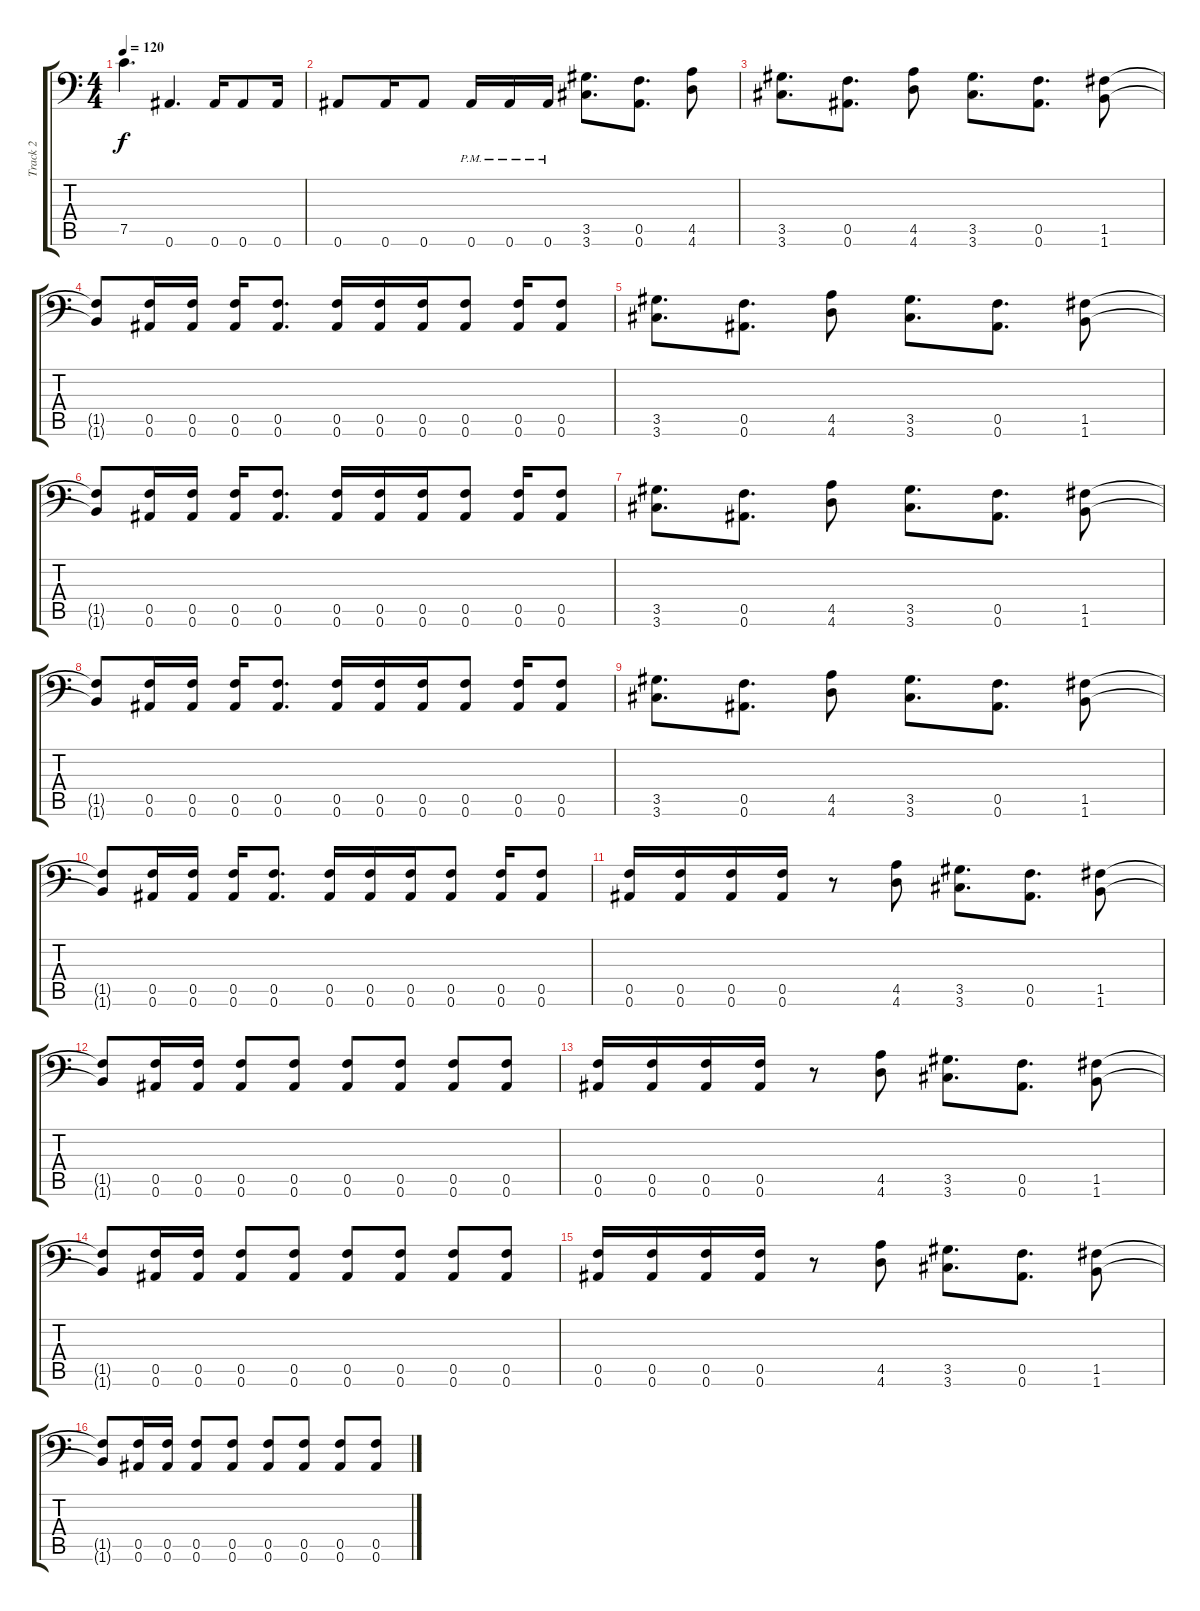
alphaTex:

\track ("Track 2" "Track 2") {instrument distortionguitar}
\staff {score tabs}
\tuning (C4 G3 Eb3 Bb2 F2 Bb1) {hide}
\ts (4 4)
\tempo 120
\clef f4
\ks c
7.5{t}.4{d dy f} 0.6.4{d} 0.6.16 0.6.8 0.6.16 |
0.6.8 0.6.16 0.6.8 0.6{pm}.16 0.6{pm}.16 0.6{pm}.16 (3.5 3.6).8{d} (0.5 0.6).8{d} (4.5 4.6).8 |
(3.5 3.6).8{d} (0.5 0.6).8{d} (4.5 4.6).8 (3.5 3.6).8{d} (0.5 0.6).8{d} (1.5 1.6).8 |
(1.5{t} 1.6{t}).8 (0.5 0.6).16 (0.5 0.6).16 (0.5 0.6).16 (0.5 0.6).8{d} (0.5 0.6).16 (0.5 0.6).16 (0.5 0.6).16 (0.5 0.6).8 (0.5 0.6).16 (0.5 0.6).8 |
(3.5 3.6).8{d} (0.5 0.6).8{d} (4.5 4.6).8 (3.5 3.6).8{d} (0.5 0.6).8{d} (1.5 1.6).8 |
(1.5{t} 1.6{t}).8 (0.5 0.6).16 (0.5 0.6).16 (0.5 0.6).16 (0.5 0.6).8{d} (0.5 0.6).16 (0.5 0.6).16 (0.5 0.6).16 (0.5 0.6).8 (0.5 0.6).16 (0.5 0.6).8 |
(3.5 3.6).8{d} (0.5 0.6).8{d} (4.5 4.6).8 (3.5 3.6).8{d} (0.5 0.6).8{d} (1.5 1.6).8 |
(1.5{t} 1.6{t}).8 (0.5 0.6).16 (0.5 0.6).16 (0.5 0.6).16 (0.5 0.6).8{d} (0.5 0.6).16 (0.5 0.6).16 (0.5 0.6).16 (0.5 0.6).8 (0.5 0.6).16 (0.5 0.6).8 |
(3.5 3.6).8{d} (0.5 0.6).8{d} (4.5 4.6).8 (3.5 3.6).8{d} (0.5 0.6).8{d} (1.5 1.6).8 |
(1.5{t} 1.6{t}).8 (0.5 0.6).16 (0.5 0.6).16 (0.5 0.6).16 (0.5 0.6).8{d} (0.5 0.6).16 (0.5 0.6).16 (0.5 0.6).16 (0.5 0.6).8 (0.5 0.6).16 (0.5 0.6).8 |
(0.5 0.6).16 (0.5 0.6).16 (0.5 0.6).16 (0.5 0.6).16 r.8 (4.5 4.6).8 (3.5 3.6).8{d} (0.5 0.6).8{d} (1.5 1.6).8 |
(1.5{t} 1.6{t}).8 (0.5 0.6).16 (0.5 0.6).16 (0.5 0.6).8 (0.5 0.6).8 (0.5 0.6).8 (0.5 0.6).8 (0.5 0.6).8 (0.5 0.6).8 |
(0.5 0.6).16 (0.5 0.6).16 (0.5 0.6).16 (0.5 0.6).16 r.8 (4.5 4.6).8 (3.5 3.6).8{d} (0.5 0.6).8{d} (1.5 1.6).8 |
(1.5{t} 1.6{t}).8 (0.5 0.6).16 (0.5 0.6).16 (0.5 0.6).8 (0.5 0.6).8 (0.5 0.6).8 (0.5 0.6).8 (0.5 0.6).8 (0.5 0.6).8 |
(0.5 0.6).16 (0.5 0.6).16 (0.5 0.6).16 (0.5 0.6).16 r.8 (4.5 4.6).8 (3.5 3.6).8{d} (0.5 0.6).8{d} (1.5 1.6).8 |
(1.5{t} 1.6{t}).8 (0.5 0.6).16 (0.5 0.6).16 (0.5 0.6).8 (0.5 0.6).8 (0.5 0.6).8 (0.5 0.6).8 (0.5 0.6).8 (0.5 0.6).8
